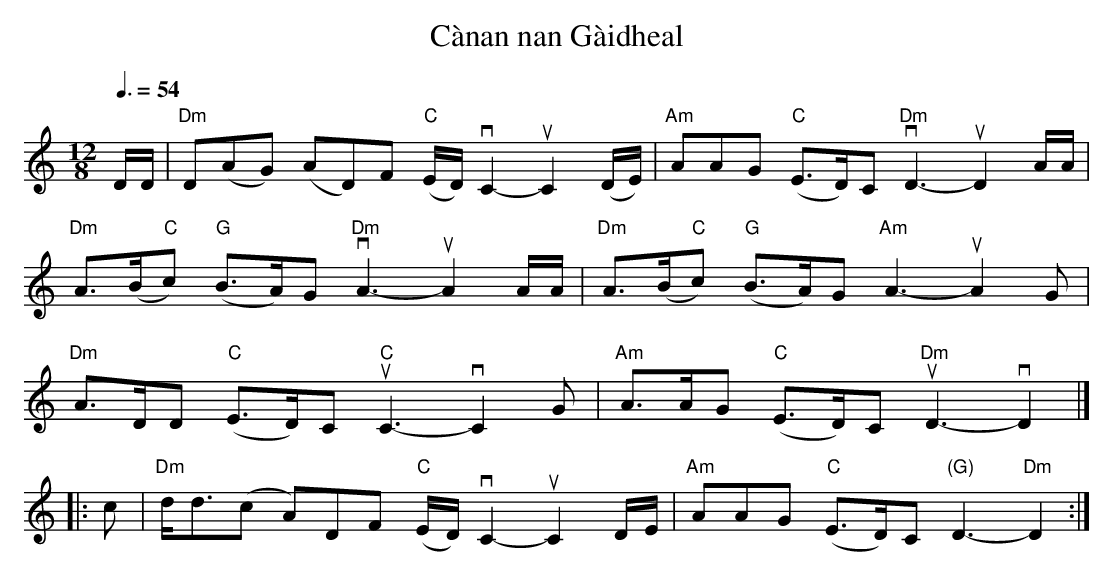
X:1
T: C\`anan nan G\`aidheal
M: 12/8
L: 1/8
Q: 3/8=54
K: Ddor
D/D/ |\
"Dm"D(AG) (AD)F  "C"(E/D/) vC2- uC2 (D/E/) |\
"Am"AAG "C"(E>D)C "Dm"vD3- uD2 A/A/ |
"Dm"A>(B"C"c) "G"(B>A)G "Dm"vA3- uA2 A/A/ |\
"Dm"A>(B"C"c) "G"(B>A)G "Am"A3- uA2 G |
"Dm"A>DD "C"(E>D)C "C"uC3- vC2 G |\
"Am"A>AG "C"(E>D)C "Dm"uD3- vD2 |]
|: c |\
"Dm"d<d(c A)DF "C"(E/D/) vC2- uC2 D/E/ |\
"Am"AAG "C"(E>D)C "(G)"D3- "Dm"D2 :|
